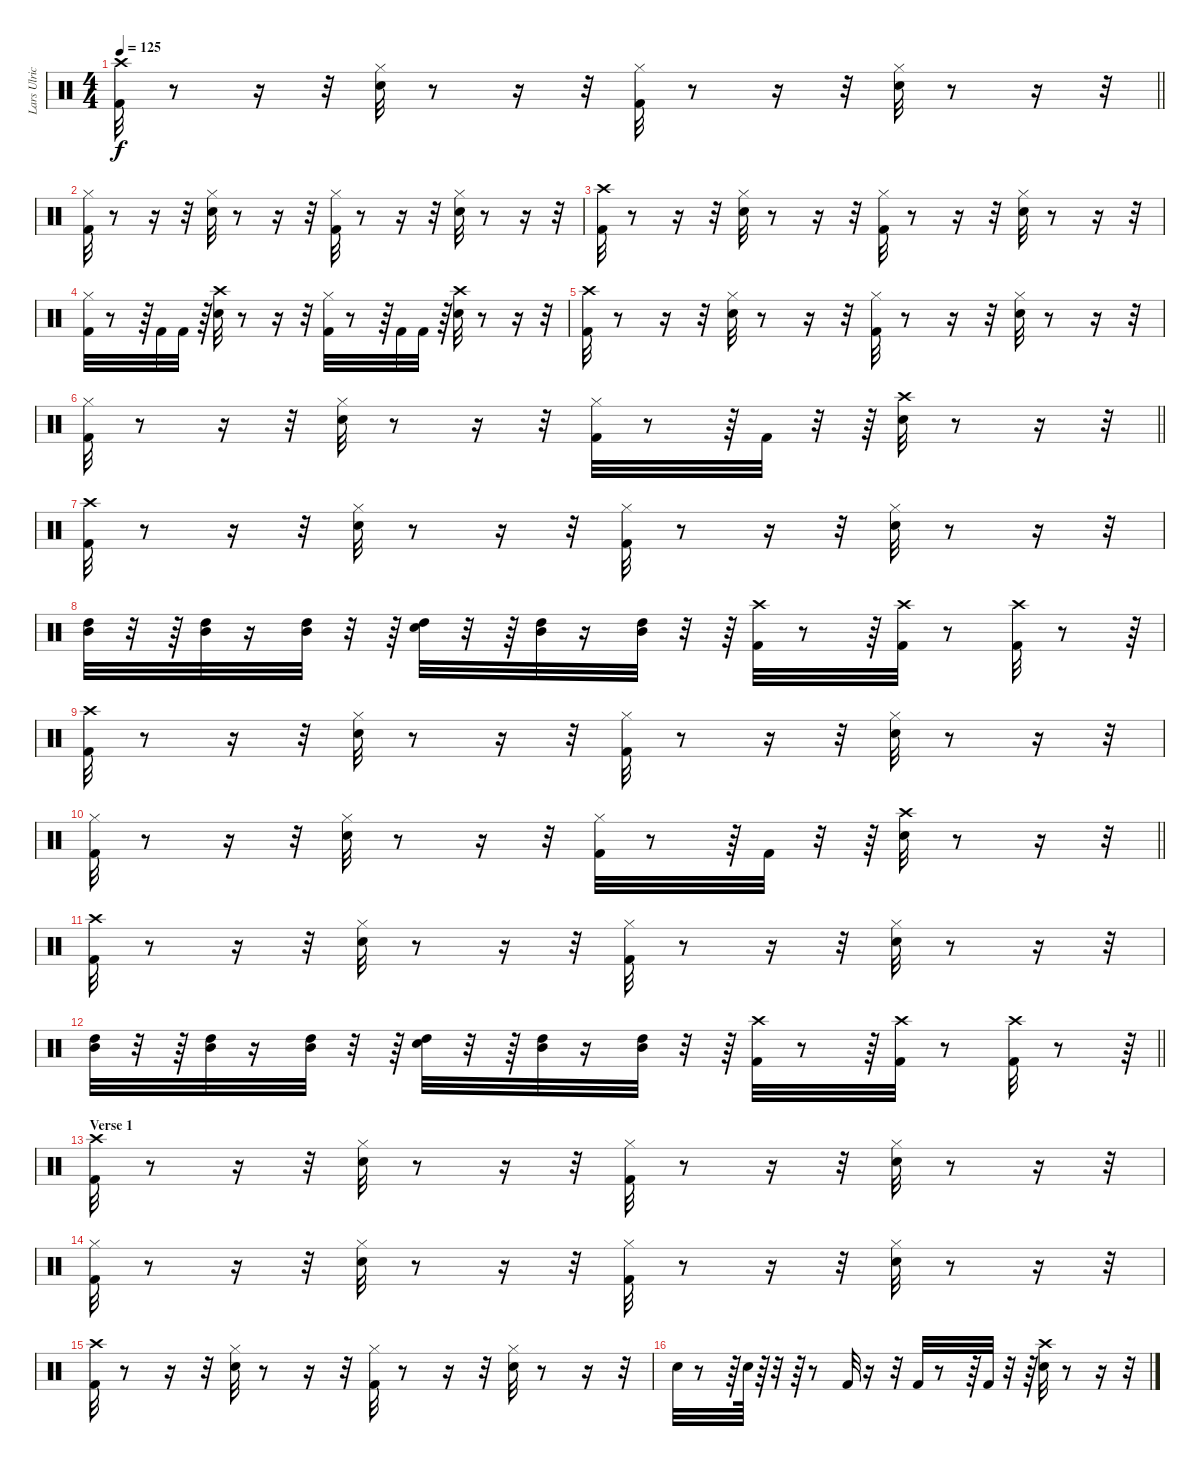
\track ("Lars Ulrich (Drums)" "Lars Ulric") {instrument percussion}
\staff {score}
\articulation defaults
\ts (4 4)
\tempo 125
\clef neutral
\barLineRight lightlight
\ks c
("Kick (hit) 2" "Crash high (hit)").32{dy f} r.8 r.16 r.32 ("Snare (hit) 2" "Hi-Hat (closed)").32 r.8 r.16 r.32 ("Kick (hit) 2" "Hi-Hat (closed)").32 r.8 r.16 r.32 ("Snare (hit) 2" "Hi-Hat (closed)").32 r.8 r.16 r.32 |
("Kick (hit) 2" "Hi-Hat (closed)").32 r.8 r.16 r.32 ("Snare (hit) 2" "Hi-Hat (closed)").32 r.8 r.16 r.32 ("Kick (hit) 2" "Hi-Hat (closed)").32 r.8 r.16 r.32 ("Snare (hit) 2" "Hi-Hat (closed)").32 r.8 r.16 r.32 |
("Kick (hit) 2" "Crash high (hit)").32 r.8 r.16 r.32 ("Hi-Hat (closed)" "Snare (hit) 2").32 r.8 r.16 r.32 ("Hi-Hat (closed)" "Kick (hit) 2").32 r.8 r.16 r.32 ("Hi-Hat (closed)" "Snare (hit) 2").32 r.8 r.16 r.32 |
("Kick (hit) 2" "Hi-Hat (closed)").32 r.8 r.64 "Kick (hit) 2".32 "Kick (hit) 2".32 r.64 ("Crash high (hit)" "Snare (hit) 2").32 r.8 r.16 r.32 ("Kick (hit) 2" "Hi-Hat (closed)").32 r.8 r.64 "Kick (hit) 2".32 "Kick (hit) 2".32 r.64 ("Crash high (hit)" "Snare (hit) 2").32 r.8 r.16 r.32 |
("Kick (hit) 2" "Crash high (hit)").32 r.8 r.16 r.32 ("Snare (hit) 2" "Hi-Hat (closed)").32 r.8 r.16 r.32 ("Kick (hit) 2" "Hi-Hat (closed)").32 r.8 r.16 r.32 ("Snare (hit) 2" "Hi-Hat (closed)").32 r.8 r.16 r.32 |
\barLineRight lightlight
("Hi-Hat (closed)" "Kick (hit) 2").32 r.8 r.16 r.32 ("Snare (hit) 2" "Hi-Hat (closed)").32 r.8 r.16 r.32 ("Kick (hit) 2" "Hi-Hat (closed)").32 r.8 r.64 "Kick (hit) 2".32 r.32 r.64 ("Snare (hit) 2" "Crash high (hit)").32 r.8 r.16 r.32 |
("Crash high (hit)" "Kick (hit) 2").32 r.8 r.16 r.32 ("Snare (hit) 2" "Hi-Hat (closed)").32 r.8 r.16 r.32 ("Hi-Hat (closed)" "Kick (hit) 2").32 r.8 r.16 r.32 ("Snare (hit) 2" "Hi-Hat (closed)").32 r.8 r.16 r.32 |
("High Tom (hit)" "Mid Tom (hit)").32 r.32 r.64 ("High Tom (hit)" "Mid Tom (hit)").32 r.16 ("High Tom (hit)" "Mid Tom (hit)").32 r.32 r.64 ("Snare (hit) 2" "High Tom (hit)").32 r.32 r.64 ("High Tom (hit)" "Mid Tom (hit)").32 r.16 ("High Tom (hit)" "Mid Tom (hit)").32 r.32 r.64 ("Kick (hit) 2" "Crash high (hit)").32 r.8 r.64 ("Kick (hit) 2" "Crash high (hit)").32 r.8 ("Kick (hit) 2" "Crash high (hit)").32 r.8 r.64 |
("Kick (hit) 2" "Crash high (hit)").32 r.8 r.16 r.32 ("Snare (hit) 2" "Hi-Hat (closed)").32 r.8 r.16 r.32 ("Kick (hit) 2" "Hi-Hat (closed)").32 r.8 r.16 r.32 ("Snare (hit) 2" "Hi-Hat (closed)").32 r.8 r.16 r.32 |
\barLineRight lightlight
("Kick (hit) 2" "Hi-Hat (closed)").32 r.8 r.16 r.32 ("Snare (hit) 2" "Hi-Hat (closed)").32 r.8 r.16 r.32 ("Kick (hit) 2" "Hi-Hat (closed)").32 r.8 r.64 "Kick (hit) 2".32 r.32 r.64 ("Snare (hit) 2" "Crash high (hit)").32 r.8 r.16 r.32 |
("Kick (hit) 2" "Crash high (hit)").32 r.8 r.16 r.32 ("Snare (hit) 2" "Hi-Hat (closed)").32 r.8 r.16 r.32 ("Kick (hit) 2" "Hi-Hat (closed)").32 r.8 r.16 r.32 ("Snare (hit) 2" "Hi-Hat (closed)").32 r.8 r.16 r.32 |
\barLineRight lightlight
("High Tom (hit)" "Mid Tom (hit)").32 r.32 r.64 ("High Tom (hit)" "Mid Tom (hit)").32 r.16 ("High Tom (hit)" "Mid Tom (hit)").32 r.32 r.64 ("Snare (hit) 2" "High Tom (hit)").32 r.32 r.64 ("High Tom (hit)" "Mid Tom (hit)").32 r.16 ("High Tom (hit)" "Mid Tom (hit)").32 r.32 r.64 ("Kick (hit) 2" "Crash high (hit)").32 r.8 r.64 ("Kick (hit) 2" "Crash high (hit)").32 r.8 ("Kick (hit) 2" "Crash high (hit)").32 r.8 r.64 |
\section ("" "Verse 1")
("Kick (hit) 2" "Crash high (hit)").32 r.8 r.16 r.32 ("Snare (hit) 2" "Hi-Hat (closed)").32 r.8 r.16 r.32 ("Kick (hit) 2" "Hi-Hat (closed)").32 r.8 r.16 r.32 ("Snare (hit) 2" "Hi-Hat (closed)").32 r.8 r.16 r.32 |
("Kick (hit) 2" "Hi-Hat (closed)").32 r.8 r.16 r.32 ("Snare (hit) 2" "Hi-Hat (closed)").32 r.8 r.16 r.32 ("Kick (hit) 2" "Hi-Hat (closed)").32 r.8 r.16 r.32 ("Snare (hit) 2" "Hi-Hat (closed)").32 r.8 r.16 r.32 |
("Kick (hit) 2" "Crash high (hit)").32 r.8 r.16 r.32 ("Hi-Hat (closed)" "Snare (hit) 2").32 r.8 r.16 r.32 ("Hi-Hat (closed)" "Kick (hit) 2").32 r.8 r.16 r.32 ("Hi-Hat (closed)" "Snare (hit) 2").32 r.8 r.16 r.32 |
"Snare (hit) 2".32 r.8 r.64 "Snare (hit) 2".64 r.64 r.32 r.64 r.8 "Kick (hit) 2".32 r.16 r.32 "Kick (hit) 2".32 r.8 r.64 "Kick (hit) 2".32 r.32 r.64 ("Crash high (hit)" "Snare (hit) 2").32 r.8 r.16 r.32
